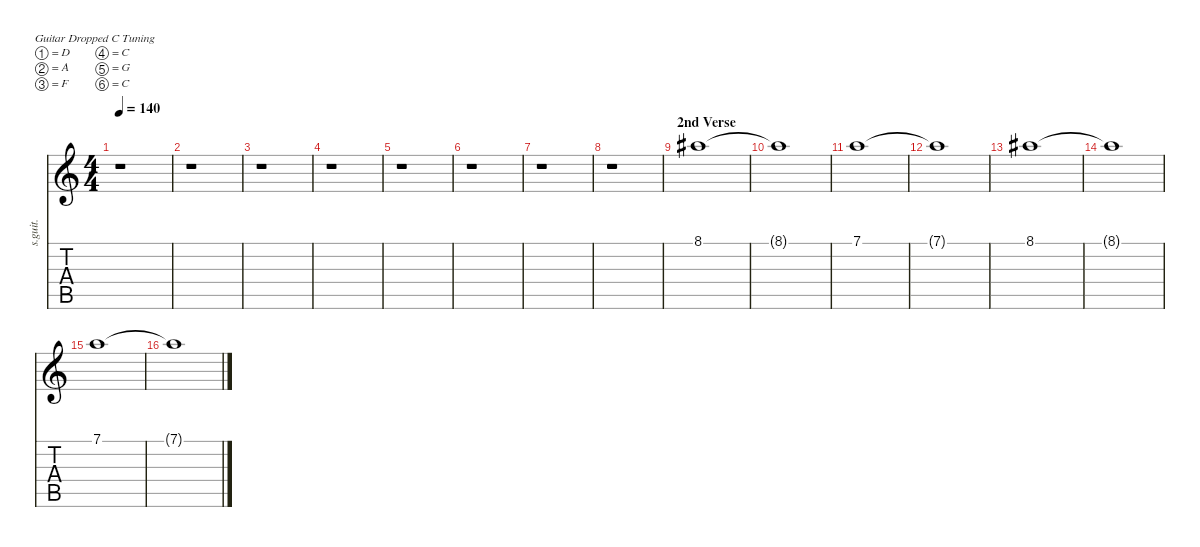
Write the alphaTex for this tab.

\defaultSystemsLayout 4
\hideDynamics
\bracketExtendMode nobrackets
\track ("Frank Delgado (Keyboard SFX)" "s.guit.") {instrument lead6voice}
\staff {score tabs}
\tuning (D4 A3 F3 C3 G2 C2)
\displaytranspose 12
\ts (4 4)
\tempo 140
\clef g2
\ks c
r.1{dy fff} |
r.1 |
r.1 |
r.1 |
r.1 |
r.1 |
r.1 |
r.1 |
\section ("" "2nd Verse")
8.1{acc #}.1{lyrics (0 "") lyrics (1 "") lyrics (2 "") lyrics (3 "") lyrics (4 "")} |
8.1{t acc #}.1{lyrics (0 "") lyrics (1 "") lyrics (2 "") lyrics (3 "") lyrics (4 "")} |
7.1.1{lyrics (0 "") lyrics (1 "") lyrics (2 "") lyrics (3 "") lyrics (4 "")} |
7.1{t}.1{lyrics (0 "") lyrics (1 "") lyrics (2 "") lyrics (3 "") lyrics (4 "")} |
8.1{acc #}.1{lyrics (0 "") lyrics (1 "") lyrics (2 "") lyrics (3 "") lyrics (4 "")} |
8.1{t acc #}.1{lyrics (0 "") lyrics (1 "") lyrics (2 "") lyrics (3 "") lyrics (4 "")} |
7.1.1{lyrics (0 "") lyrics (1 "") lyrics (2 "") lyrics (3 "") lyrics (4 "")} |
7.1{t}.1{lyrics (0 "") lyrics (1 "") lyrics (2 "") lyrics (3 "") lyrics (4 "")}
